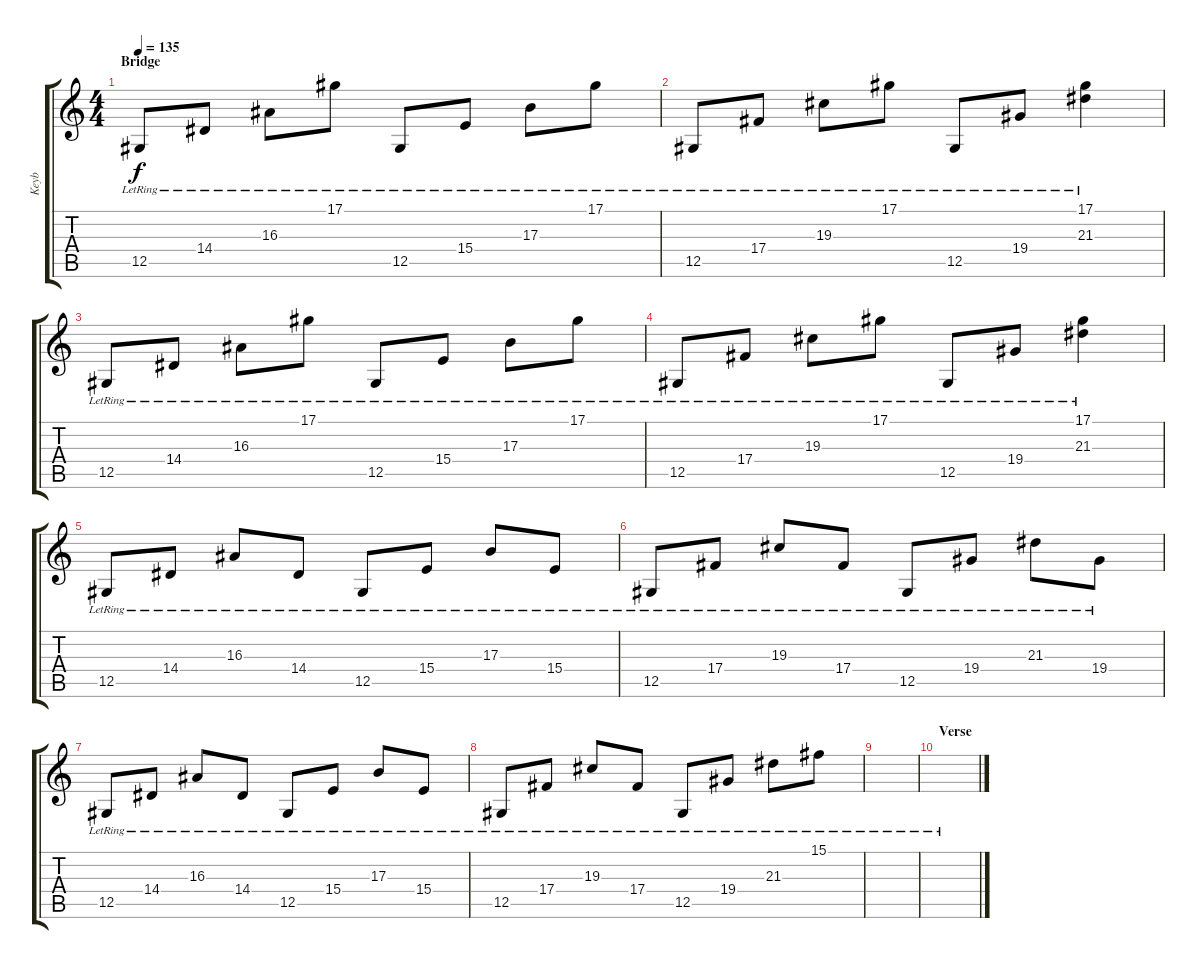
\track ("Keyb" "Keyb") {instrument lead2sawtooth}
\staff {score tabs}
\tuning (Eb4 Bb3 Gb3 Db3 Ab2 Eb2) {hide}
\ts (4 4)
\section ("" "Bridge")
\tempo 135
\clef g2
\ks c
12.5{lr}.8{dy f instrument acousticgrandpiano} 14.4{lr}.8 16.3{lr}.8 17.1{lr}.8 12.5{lr}.8 15.4{lr}.8 17.3{lr}.8 17.1{lr}.8 |
12.5{lr}.8 17.4{lr}.8 19.3{lr}.8 17.1{lr}.8 12.5{lr}.8 19.4{lr}.8 (17.1{lr} 21.3{lr}).4 |
12.5{lr}.8{instrument acousticgrandpiano} 14.4{lr}.8 16.3{lr}.8 17.1{lr}.8 12.5{lr}.8 15.4{lr}.8 17.3{lr}.8 17.1{lr}.8 |
12.5{lr}.8 17.4{lr}.8 19.3{lr}.8 17.1{lr}.8 12.5{lr}.8 19.4{lr}.8 (17.1{lr} 21.3{lr}).4 |
12.5{lr}.8 14.4{lr}.8 16.3{lr}.8 14.4{lr}.8 12.5{lr}.8 15.4{lr}.8 17.3{lr}.8 15.4{lr}.8 |
12.5{lr}.8 17.4{lr}.8 19.3{lr}.8 17.4{lr}.8 12.5{lr}.8 19.4{lr}.8 21.3{lr}.8 19.4{lr}.8 |
12.5{lr}.8 14.4{lr}.8 16.3{lr}.8 14.4{lr}.8 12.5{lr}.8 15.4{lr}.8 17.3{lr}.8 15.4{lr}.8 |
12.5{lr}.8 17.4{lr}.8 19.3{lr}.8 17.4{lr}.8 12.5{lr}.8 19.4{lr}.8 21.3{lr}.8 15.1{lr}.8 |
|
\section ("" "Verse")
